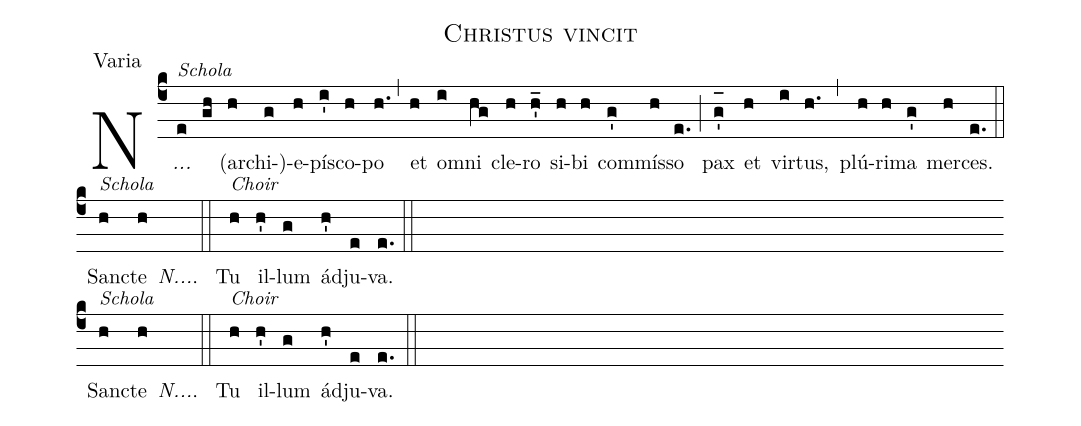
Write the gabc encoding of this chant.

name:Christus vincit;
office-part:Varia;
%%
(c4) <alt>Schola</alt>N<i>...</i>(e) (gh) <v>(</v>ar(h)chi-<v>)</v>(g)e(h)pí(i')sco(h)po(h.) (,) et(h) o(i)mni(hg) cle(h)ro(h'_) si(h)bi(h) com(g')mís(h)so(e.) (;) pax(g'_[oh:h]) et(h) vir(i)tus,(h.) (,) plú(h)ri(h)ma(g') mer(h)ces.(e.) (::) (Z-)
<alt>Schola</alt>San(h)cte(h) <i>N...</i>.() (::) <alt>Choir</alt>Tu(h) il(h')lum(g) ád(h')ju(e)va.(e.) (::) (Z-)
<alt>Schola</alt>San(h)cte(h) <i>N...</i>.() (::) <alt>Choir</alt>Tu(h) il(h')lum(g) ád(h')ju(e)va.(e.) (::)
